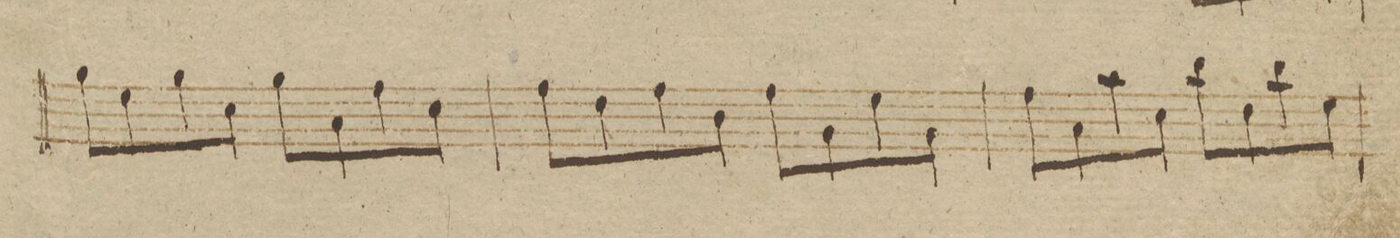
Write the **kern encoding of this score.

**kern	**dynam
*I"Violino 2do	*
*clefG2	*
*k[b-]	*
*met(c|)	*
*M2/2	*
8gg\L	.
8ee\	.
8gg\	.
8cc\J	.
8gg\L	.
8a\	.
8ff\	.
8cc\J	.
=60	=60
8ff\L	.
8dd\	.
8ff\	.
8b-\J	.
8ff\L	.
8g\	.
8ee\	.
8g\J	.
=61	=61
8ff\L	.
8a\	.
8aa\	.
8cc\J	.
8bb-\L	.
8dd\	.
8bb-\	.
8ee\J	.
=62	=62
*-	*-
